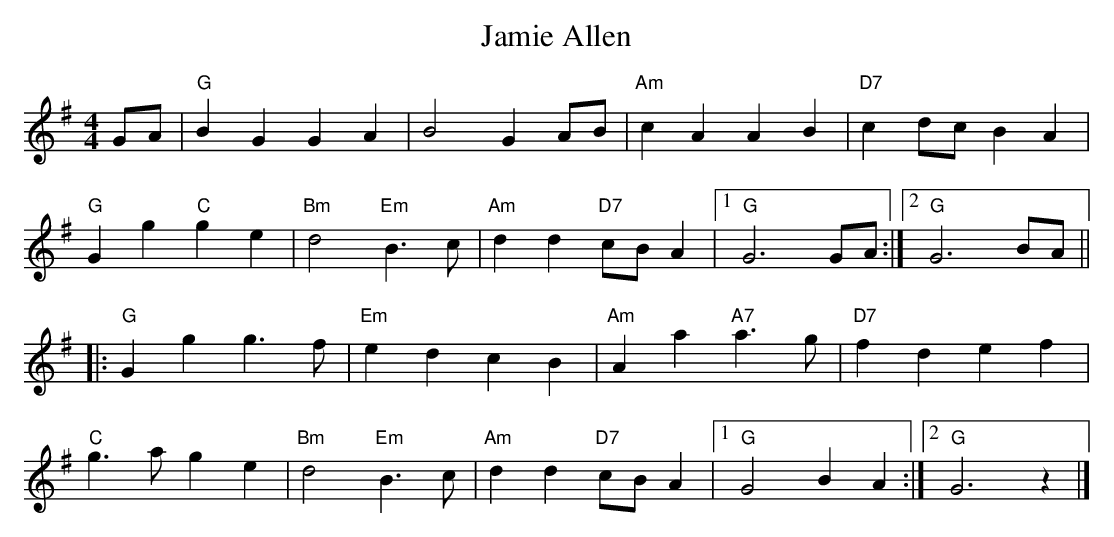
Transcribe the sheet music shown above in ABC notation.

X:1
T:Jamie Allen
M:4/4
L:1/4
K:G
G/2A/2|"G"BG GA|B2 GA/2B/2|"Am"cA AB|"D7"cd/c/ BA|
"G"Gg "C"ge|"Bm"d2 "Em"B3/2c/2|"Am"dd "D7"c/2B/2A|1"G"G3G/A/:|2"G"G3B/A/||
|: "G"Gg g3/2f/2|"Em"ed cB|"Am"Aa "A7"a3/2g/2|"D7"fd ef|
"C"g3/2a/2 ge|"Bm"d2 "Em"B3/2c/2|"Am"dd "D7"c/2B/2A|1"G"G2BA:|2"G"G3z|]
